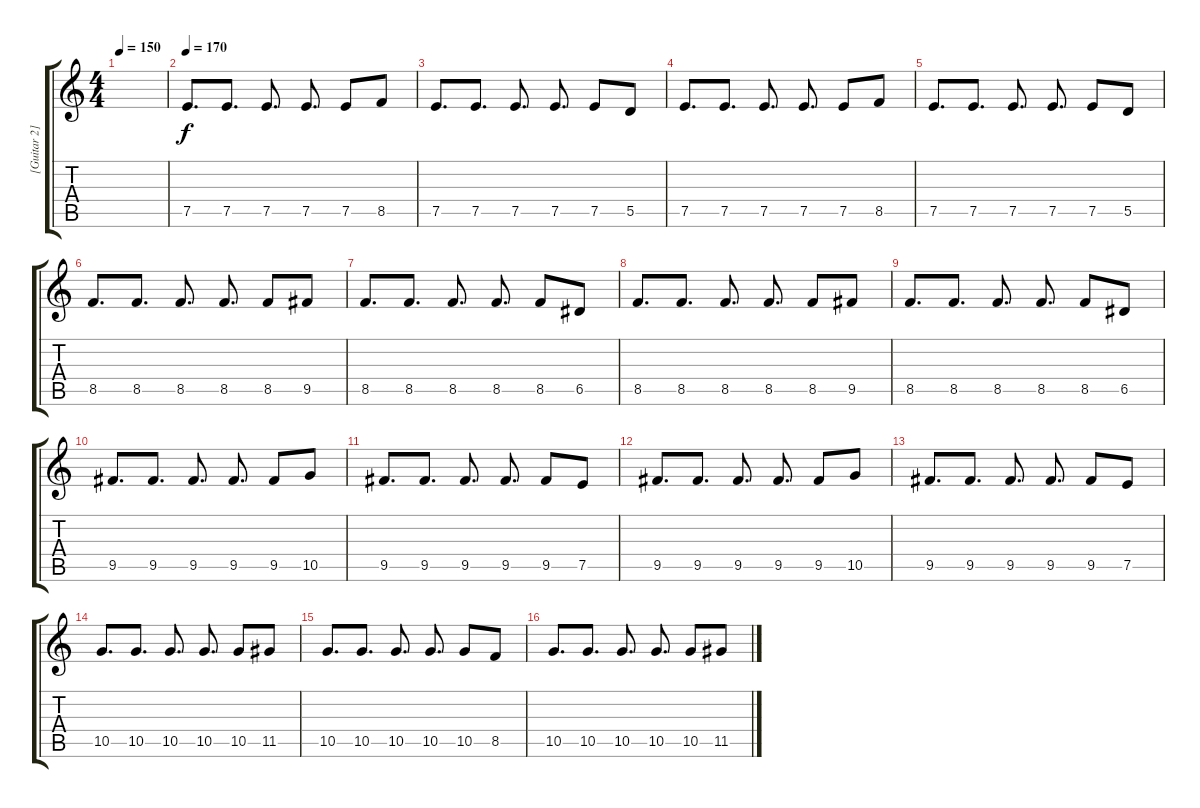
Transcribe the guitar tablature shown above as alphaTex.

\track ("[Guitar 2]" "[Guitar 2]") {instrument distortionguitar}
\staff {score tabs}
\tuning (E4 B3 G3 D3 A2 E2) {hide}
\ts (4 4)
\tempo 150
\clef g2
\ks c
|
\tempo 170
7.5.8{d} 7.5.8{d} 7.5.8{d} 7.5.8{d} 7.5.8 8.5.8 |
7.5.8{d} 7.5.8{d} 7.5.8{d} 7.5.8{d} 7.5.8 5.5.8 |
7.5.8{d} 7.5.8{d} 7.5.8{d} 7.5.8{d} 7.5.8 8.5.8 |
7.5.8{d} 7.5.8{d} 7.5.8{d} 7.5.8{d} 7.5.8 5.5.8 |
8.5.8{d} 8.5.8{d} 8.5.8{d} 8.5.8{d} 8.5.8 9.5.8 |
8.5.8{d} 8.5.8{d} 8.5.8{d} 8.5.8{d} 8.5.8 6.5.8 |
8.5.8{d} 8.5.8{d} 8.5.8{d} 8.5.8{d} 8.5.8 9.5.8 |
8.5.8{d} 8.5.8{d} 8.5.8{d} 8.5.8{d} 8.5.8 6.5.8 |
9.5.8{d} 9.5.8{d} 9.5.8{d} 9.5.8{d} 9.5.8 10.5.8 |
9.5.8{d} 9.5.8{d} 9.5.8{d} 9.5.8{d} 9.5.8 7.5.8 |
9.5.8{d} 9.5.8{d} 9.5.8{d} 9.5.8{d} 9.5.8 10.5.8 |
9.5.8{d} 9.5.8{d} 9.5.8{d} 9.5.8{d} 9.5.8 7.5.8 |
10.5.8{d} 10.5.8{d} 10.5.8{d} 10.5.8{d} 10.5.8 11.5.8 |
10.5.8{d} 10.5.8{d} 10.5.8{d} 10.5.8{d} 10.5.8 8.5.8 |
10.5.8{d} 10.5.8{d} 10.5.8{d} 10.5.8{d} 10.5.8 11.5.8
